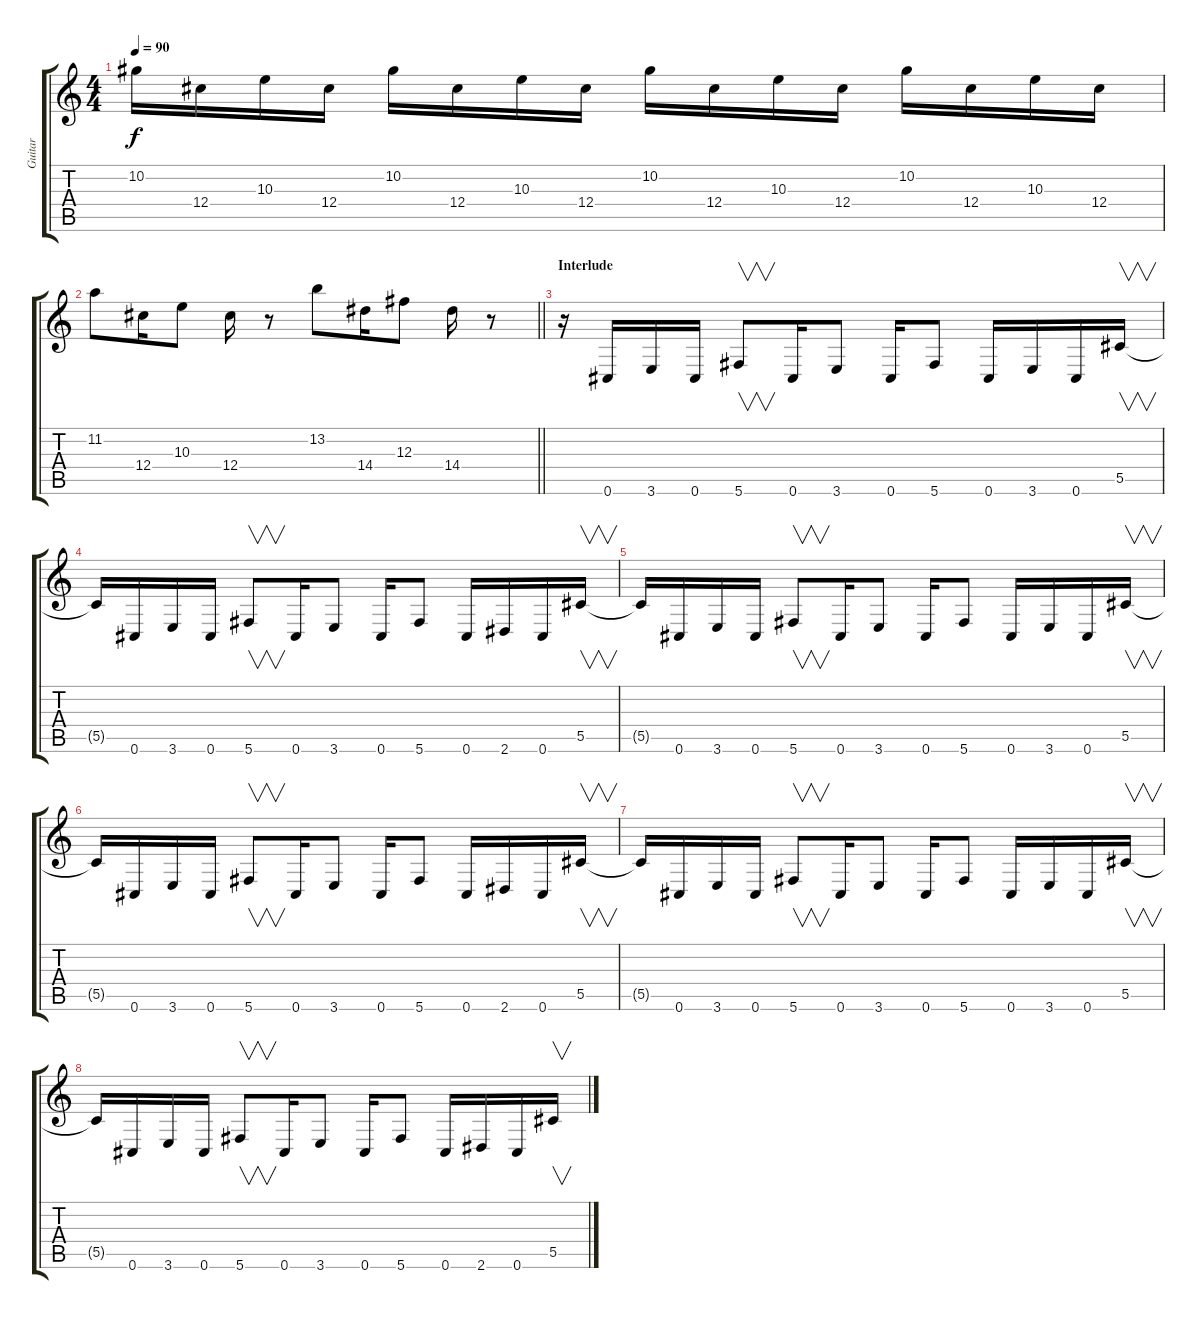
\track ("Guitar" "Guitar") {instrument overdrivenguitar}
\staff {score tabs}
\tuning (Eb4 Bb3 Gb3 Db3 Ab2 Db2) {hide}
\ts (4 4)
\tempo 90
\clef g2
\ks c
10.2.16{dy f} 12.4.16 10.3.16 12.4.16 10.2.16 12.4.16 10.3.16 12.4.16 10.2.16 12.4.16 10.3.16 12.4.16 10.2.16 12.4.16 10.3.16 12.4.16 |
\barLineRight lightlight
11.2.8 12.4.16 10.3.8 12.4.16 r.8 13.2.8 14.4.16 12.3.8 14.4.16 r.8 |
\section ("" "Interlude")
r.16{volume 14 instrument overdrivenguitar} 0.6.16 3.6.16 0.6.16 5.6.8{v} 0.6.16 3.6.8 0.6.16 5.6.8 0.6.16 3.6.16 0.6.16 5.5.16{v} |
5.5{t}.16 0.6.16 3.6.16 0.6.16 5.6.8{v} 0.6.16 3.6.8 0.6.16 5.6.8 0.6.16 2.6.16 0.6.16 5.5.16{v} |
5.5{t}.16 0.6.16 3.6.16 0.6.16 5.6.8{v} 0.6.16 3.6.8 0.6.16 5.6.8 0.6.16 3.6.16 0.6.16 5.5.16{v} |
5.5{t}.16 0.6.16 3.6.16 0.6.16 5.6.8{v} 0.6.16 3.6.8 0.6.16 5.6.8 0.6.16 2.6.16 0.6.16 5.5.16{v} |
5.5{t}.16 0.6.16 3.6.16 0.6.16 5.6.8{v} 0.6.16 3.6.8 0.6.16 5.6.8 0.6.16 3.6.16 0.6.16 5.5.16{v} |
5.5{t}.16 0.6.16 3.6.16 0.6.16 5.6.8{v} 0.6.16 3.6.8 0.6.16 5.6.8 0.6.16 2.6.16 0.6.16 5.5.16{v}
